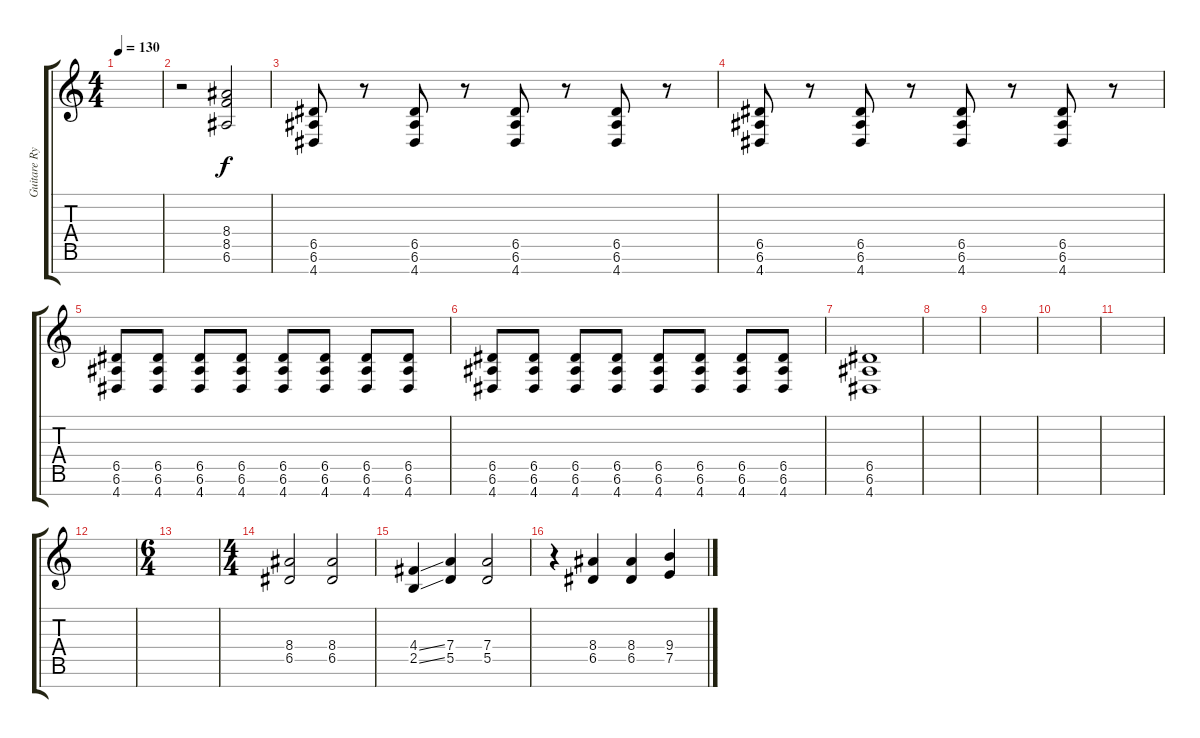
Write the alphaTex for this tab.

\track ("Guitare Rythmique" "Guitare Ry") {instrument overdrivenguitar}
\staff {score tabs}
\tuning (E4 B3 G3 D3 A2 E2 B1) {hide}
\ts (4 4)
\tempo 130
\clef g2
\ks c
|
r.2 (8.4 8.5 6.6).2{volume 13} |
(6.5 6.6 4.7).8 r.8 (6.5 6.6 4.7).8 r.8 (6.5 6.6 4.7).8 r.8 (6.5 6.6 4.7).8 r.8 |
(6.5 6.6 4.7).8 r.8 (6.5 6.6 4.7).8 r.8 (6.5 6.6 4.7).8 r.8 (6.5 6.6 4.7).8 r.8 |
(6.5 6.6 4.7).8 (6.5 6.6 4.7).8 (6.5 6.6 4.7).8 (6.5 6.6 4.7).8 (6.5 6.6 4.7).8 (6.5 6.6 4.7).8 (6.5 6.6 4.7).8 (6.5 6.6 4.7).8 |
(6.5 6.6 4.7).8 (6.5 6.6 4.7).8 (6.5 6.6 4.7).8 (6.5 6.6 4.7).8 (6.5 6.6 4.7).8 (6.5 6.6 4.7).8 (6.5 6.6 4.7).8 (6.5 6.6 4.7).8 |
(6.5 6.6 4.7).1 |
|
|
|
|
|
\ts (6 4)
|
\ts (4 4)
(8.4 6.5).2 (8.4 6.5).2 |
(4.4{ss} 2.5{ss}).4 (7.4 5.5).4 (7.4 5.5).2 |
r.4 (8.4 6.5).4 (8.4 6.5).4 (9.4 7.5).4
